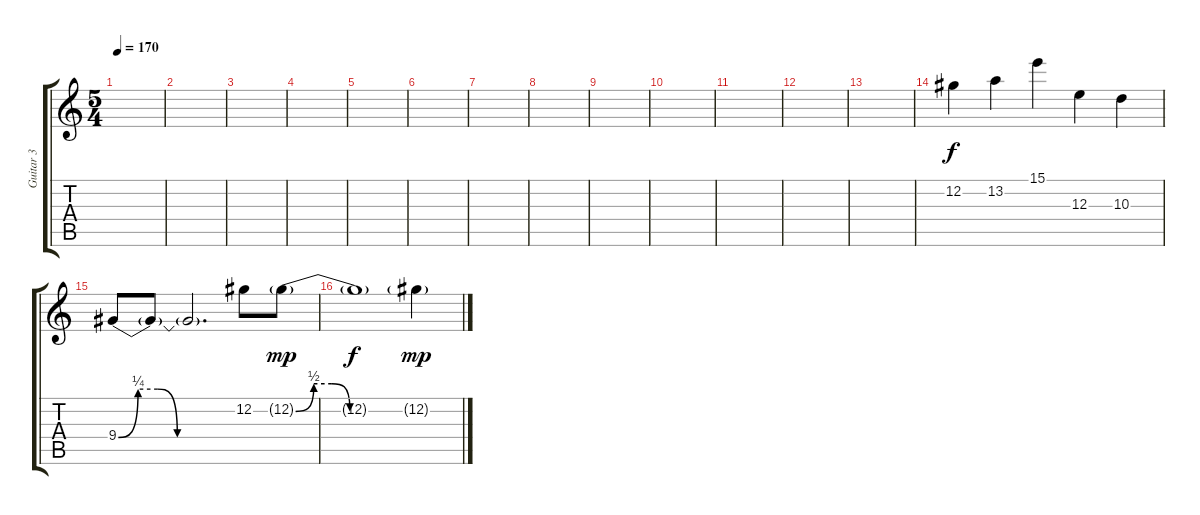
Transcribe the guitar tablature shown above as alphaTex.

\track ("Guitar 3" "Guitar 3") {instrument distortionguitar}
\staff {score tabs}
\tuning (Db4 Ab3 E3 B2 Gb2 Db2) {hide}
\ts (5 4)
\tempo 170
\clef g2
\ks c
|
|
|
|
|
|
|
|
|
|
|
|
|
12.2.4 13.2.4 15.1.4 12.3.4 10.3.4 |
9.4{be (custom 0 0 10 1 20 1 30 0 60 0)}.8 9.4{t}.8 9.4{t}.2{d} 12.2.8 12.2{be (custom 0 0 10 2 20 2 30 0 60 0) g}.8{dy mp} |
12.2{t}.1{dy f} 12.2{g}.4{dy mp}
